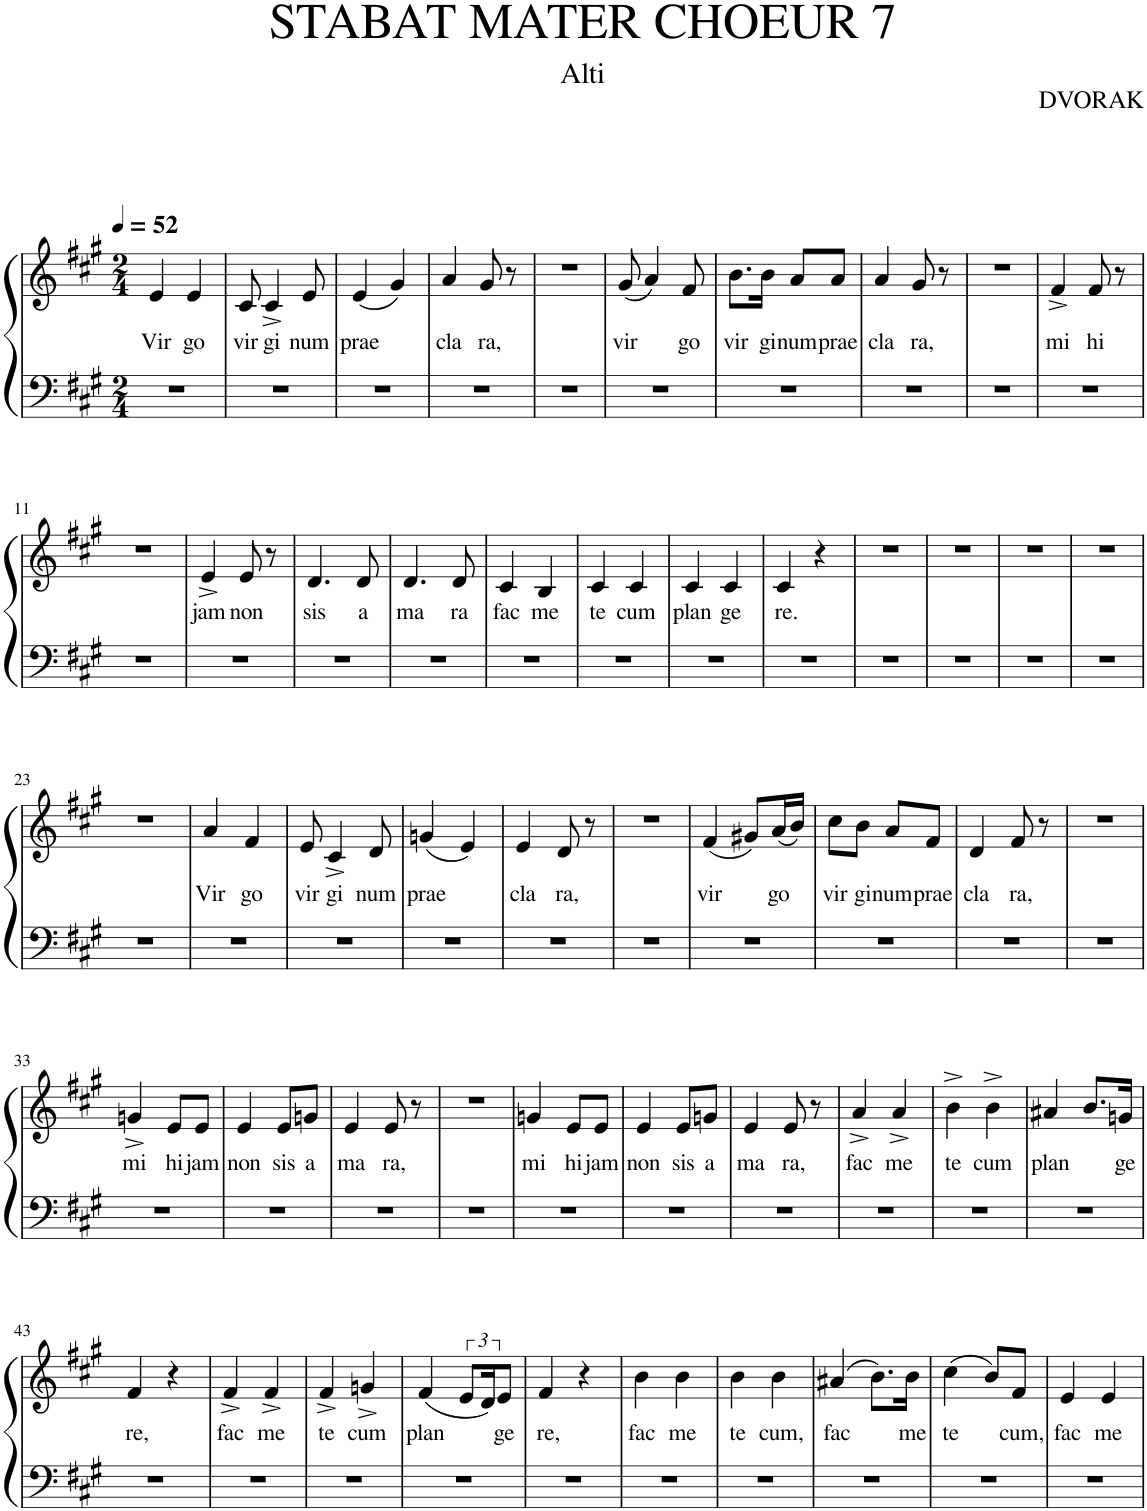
**kern	**kern	**text
*part1	*part1	*part1
*staff2	*staff1	*staff1
*I"Piano	*	*
*I'Pno.	*	*
*clefF4	*clefG2	*
*k[f#c#g#]	*k[f#c#g#]	*
*M2/4	*M2/4	*
*MM52	*MM52	*
=1	=1	=1
!	!	!LO:LY:b
2r	4e/	Vir
!	!	!LO:LY:b
.	4e/	go
=2	=2	=2
!	!	!LO:LY:b
2r	8c#/	vir
!	!	!LO:LY:b
.	4c#^/	gi
!	!	!LO:LY:b
.	8e/	num
=3	=3	=3
!	!	!LO:LY:b
2r	(4e/	prae
.	4g#/)	.
=4	=4	=4
!	!	!LO:LY:b
2r	4a/	cla
!	!	!LO:LY:b
.	8g#/	ra,
.	8r	.
=5	=5	=5
2r	2r	.
=6	=6	=6
!	!	!LO:LY:b
2r	(8g#/	vir
.	4a/)	.
!	!	!LO:LY:b
.	8f#/	go
=7	=7	=7
!	!	!LO:LY:b
2r	8.b\L	vir
!	!	!LO:LY:b
.	16b\Jk	gi
!	!	!LO:LY:b
.	8a/L	num
!	!	!LO:LY:b
.	8a/J	prae
=8	=8	=8
!	!	!LO:LY:b
2r	4a/	cla
!	!	!LO:LY:b
.	8g#/	ra,
.	8r	.
=9	=9	=9
2r	2r	.
=10	=10	=10
!	!	!LO:LY:b
2r	4f#^/	mi
!	!	!LO:LY:b
.	8f#/	hi
.	8r	.
!!LO:LB:g=z
=11	=11	=11
2r	2r	.
=12	=12	=12
!	!	!LO:LY:b
2r	4e^/	jam
!	!	!LO:LY:b
.	8e/	non
.	8r	.
=13	=13	=13
!	!	!LO:LY:b
2r	4.d/	sis
!	!	!LO:LY:b
.	8d/	a
=14	=14	=14
!	!	!LO:LY:b
2r	4.d/	ma
!	!	!LO:LY:b
.	8d/	ra
=15	=15	=15
!	!	!LO:LY:b
2r	4c#/	fac
!	!	!LO:LY:b
.	4B/	me
=16	=16	=16
!	!	!LO:LY:b
2r	4c#/	te
!	!	!LO:LY:b
.	4c#/	cum
=17	=17	=17
!	!	!LO:LY:b
2r	4c#/	plan
!	!	!LO:LY:b
.	4c#/	ge
=18	=18	=18
!	!	!LO:LY:b
2r	4c#/	re.
.	4r	.
=19	=19	=19
2r	2r	.
=20	=20	=20
2r	2r	.
=21	=21	=21
2r	2r	.
=22	=22	=22
2r	2r	.
!!LO:LB:g=z
=23	=23	=23
2r	2r	.
=24	=24	=24
!	!	!LO:LY:b
2r	4a/	Vir
!	!	!LO:LY:b
.	4f#/	go
=25	=25	=25
!	!	!LO:LY:b
2r	8e/	vir
!	!	!LO:LY:b
.	4c#^/	gi
!	!	!LO:LY:b
.	8d/	num
=26	=26	=26
!	!	!LO:LY:b
2r	(4gn/	prae
.	4e/)	.
=27	=27	=27
!	!	!LO:LY:b
2r	4e/	cla
!	!	!LO:LY:b
.	8d/	ra,
.	8r	.
=28	=28	=28
2r	2r	.
=29	=29	=29
!	!	!LO:LY:b
2r	(4f#/	vir
.	8g#X/L)	.
!	!	!LO:LY:b
.	(16a/L	go
.	16b/JJ)	.
=30	=30	=30
!	!	!LO:LY:b
2r	8cc#\L	vir
!	!	!LO:LY:b
.	8b\J	gi
!	!	!LO:LY:b
.	8a/L	num
!	!	!LO:LY:b
.	8f#/J	prae
=31	=31	=31
!	!	!LO:LY:b
2r	4d/	cla
!	!	!LO:LY:b
.	8f#/	ra,
.	8r	.
=32	=32	=32
2r	2r	.
!!LO:LB:g=z
=33	=33	=33
!	!	!LO:LY:b
2r	4gn^/	mi
!	!	!LO:LY:b
.	8e/L	hi
!	!	!LO:LY:b
.	8e/J	jam
=34	=34	=34
!	!	!LO:LY:b
2r	4e/	non
!	!	!LO:LY:b
.	8e/L	sis
!	!	!LO:LY:b
.	8gn/J	a
=35	=35	=35
!	!	!LO:LY:b
2r	4e/	ma
!	!	!LO:LY:b
.	8e/	ra,
.	8r	.
=36	=36	=36
2r	2r	.
=37	=37	=37
!	!	!LO:LY:b
2r	4gn/	mi
!	!	!LO:LY:b
.	8e/L	hi
!	!	!LO:LY:b
.	8e/J	jam
=38	=38	=38
!	!	!LO:LY:b
2r	4e/	non
!	!	!LO:LY:b
.	8e/L	sis
!	!	!LO:LY:b
.	8gn/J	a
=39	=39	=39
!	!	!LO:LY:b
2r	4e/	ma
!	!	!LO:LY:b
.	8e/	ra,
.	8r	.
=40	=40	=40
!	!	!LO:LY:b
2r	4a^/	fac
!	!	!LO:LY:b
.	4a^/	me
=41	=41	=41
!	!	!LO:LY:b
2r	4b^\	te
!	!	!LO:LY:b
.	4b^\	cum
=42	=42	=42
!	!	!LO:LY:b
2r	4a#X/	plan
.	8.b/L	.
!	!	!LO:LY:b
.	16gn/Jk	ge
!!LO:LB:g=z
=43	=43	=43
!	!	!LO:LY:b
2r	4f#/	re,
.	4r	.
=44	=44	=44
!	!	!LO:LY:b
2r	4f#^/	fac
!	!	!LO:LY:b
.	4f#^/	me
=45	=45	=45
!	!	!LO:LY:b
2r	4f#^/	te
!	!	!LO:LY:b
.	4gn^/	cum
=46	=46	=46
!	!	!LO:LY:b
2r	(4f#/	plan
.	12e/L	.
.	24d/K)	.
!	!	!LO:LY:b
.	8e/J	ge
=47	=47	=47
!	!	!LO:LY:b
2r	4f#/	re,
.	4r	.
=48	=48	=48
!	!	!LO:LY:b
2r	4b\	fac
!	!	!LO:LY:b
.	4b\	me
=49	=49	=49
!	!	!LO:LY:b
2r	4b\	te
!	!	!LO:LY:b
.	4b\	cum,
=50	=50	=50
!	!	!LO:LY:b
2r	(4a#X/	fac
.	8.b\L)	.
!	!	!LO:LY:b
.	16b\Jk	me
=51	=51	=51
!	!	!LO:LY:b
2r	(4cc#\	te
.	8b/L)	.
!	!	!LO:LY:b
.	8f#/J	cum,
=52	=52	=52
!	!	!LO:LY:b
2r	4e/	fac
!	!	!LO:LY:b
.	4e/	me
=	=	=
*-	*-	*-
